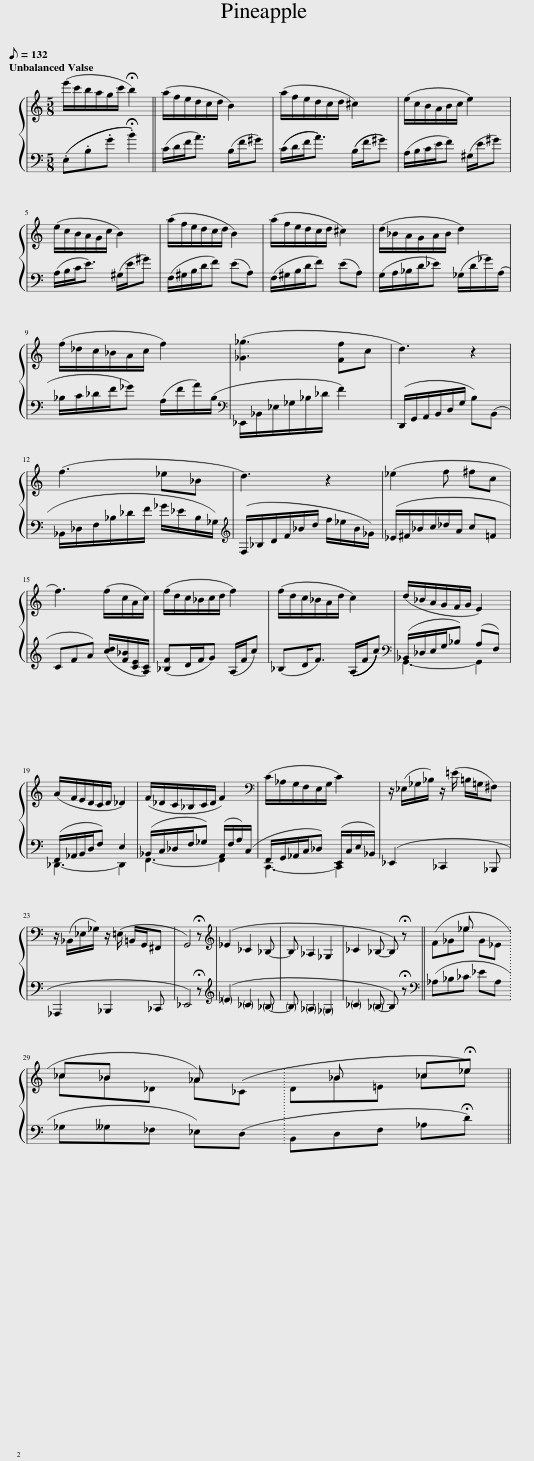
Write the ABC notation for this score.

X:1
%%score { ( 1 4 ) | ( 2 3 ) }
L:1/8
Q:1/8=132
M:5/8
I:linebreak $
K:C
V:1 treble
V:4 treble
V:2 bass
V:3 bass
V:1
 (e'/c'/b/a/g/c'/ !fermata!b2) || (a/f/e/d/c/d/ B2) | (a/f/e/d/c/d/ ^c2) | (e/c/B/A/B/c/ e2) |$ (e/c/B/A/G/c/ B2) | %5
 (a/f/e/d/c/d/ B2) | (a/f/e/d/c/d/ ^c2) | (d/_B/A/G/A/B/ d2) |$ (f/_d/c/_B/A/c/ f2) | ([_G_g]3 [Ff]c | %10
 d3) z2 |$ (f3 _e_B | d3) z2 | (_e2 f ^fc |$ f3) (f/c/A/c/) | %15
 (f/d/c/_B/c/d/ f2) | (f/d/c/_B/A/d/ c2) | (d/_B/A/G/F/G/ E2) |$ (A/F/E/D/C/D/ _D2) | (F/_D/C/_B,/C/D/ F2) | %20
[K:bass] (C/_A,/G,/F,/E,/G,/ C2) | z/ (_E,/_G,/_B,/) z/ (=E/ =B,/=G,/^F,) |$ z/ (_B,,/_E,/_G,/) z/ (=E,/ =B,,/G,,/^F,, | G,,4) !fermata!z |[K:treble] (_E2 _C2 _B,- | %25
 B, _A,2 _G,2 | _C2 _B,- B,) !fermata!z || (F_G_e G_E |$ _c_B_D _A)(_C | D_B=E _c!fermata!_e) || %30
V:2
 ((.E,.B,.G .!fermata!B2)) || (C/D/F<A) (B,/F/^G) | ((C/D/F<A)) ((B,/F/^G)) | (A,/B,/C/E/F) (^G,/E/^G) |$ (A,/B,/C<E) (^G,/E/^G) | %5
 (F,/^G,/B,/D/F) (EA,) | (F,/^G,/B,/D/F) (EA,) | (G,/A,/_B,/D/_E) (_G,/D/_G/)(A,/ |$ _B,/C/_D/F/_G) (A,/F/A/)(B,/ |[K:bass] _E,,/_B,,/_E,/_G,/_B,/_D/ F2) | %10
 (D,,/G,,/A,,/B,,/D,/G,/ B,)(B,, |$ _B,,/_D,/F,/_B,/_D/F/ _G/_E/B,/_G,/) |[K:treble] (F,/_B,/D/F/_B/d/ f/_e/B/_G/) | (_E/^F/_B/c/_d/A/ c=F |$ CFA) ([cd]/[F_B]/[CE]/[A,C]/) | %15
 ([_B,F]D/F/G) (A,/F/c) | (_B,D<F) ((((A,/F/c)))) |[K:bass] (_B,,/_D,/E,/G,/_B,) (A,F,) |$ (F,,/_A,,/B,,/D,/F,) E,2 | (_B,,/C,/_D,/F,/_G,) (A,,/F,/A,/)(C,/ | %20
 F,,/G,,/_A,,/C,/_D,) (E,,/C,/E,/_B,,/) | (_E,,2 _C,,2 _B,,, |$ _A,,,2 _B,,,2 _C,, | _E,,4) !fermata!z |[K:treble] (_E2 _C2 _B,- | %25
 B, _A,2 _G,2 | _C2 _B,- B,) !fermata!z ||[K:bass] (_A,_B,_C _EA, |$ _G,__G,_F, _E,)(D, | B,,D,F, _A,!fermata!D) || %30
V:3
 x5 || x5 | x5 | x5 |$ x5 | %5
 x5 | x5 | x5 |$ x5 |[K:bass] x5 | %10
 x5 |$ x5 |[K:treble] x5 | x5 |$ x5 | %15
 x5 | x5 |[K:bass] G,,3- G,,2 |$ _D,,3- D,,2 | F,,3- F,,2 | %20
 C,,3- C,,2 | x5 |$ x5 | x5 |[K:treble] x5 | %25
 x5 | x5 ||[K:bass] x5 |$ x5 | x5 || %30
V:4
 x5 || x5 | x5 | x5 |$ x5 | %5
 x5 | x5 | x5 |$ x5 | x5 | %10
 x5 |$ x5 | x5 | x5 |$ x5 | %15
 x5 | x5 | x5 |$ x5 | x5 | %20
[K:bass] x5 | x5 |$ x5 | x5 |[K:treble] x5 | %25
 x5 | x5 || x2 _e x2 |$ _c_B x _A x | x _B x _c_e || %30
